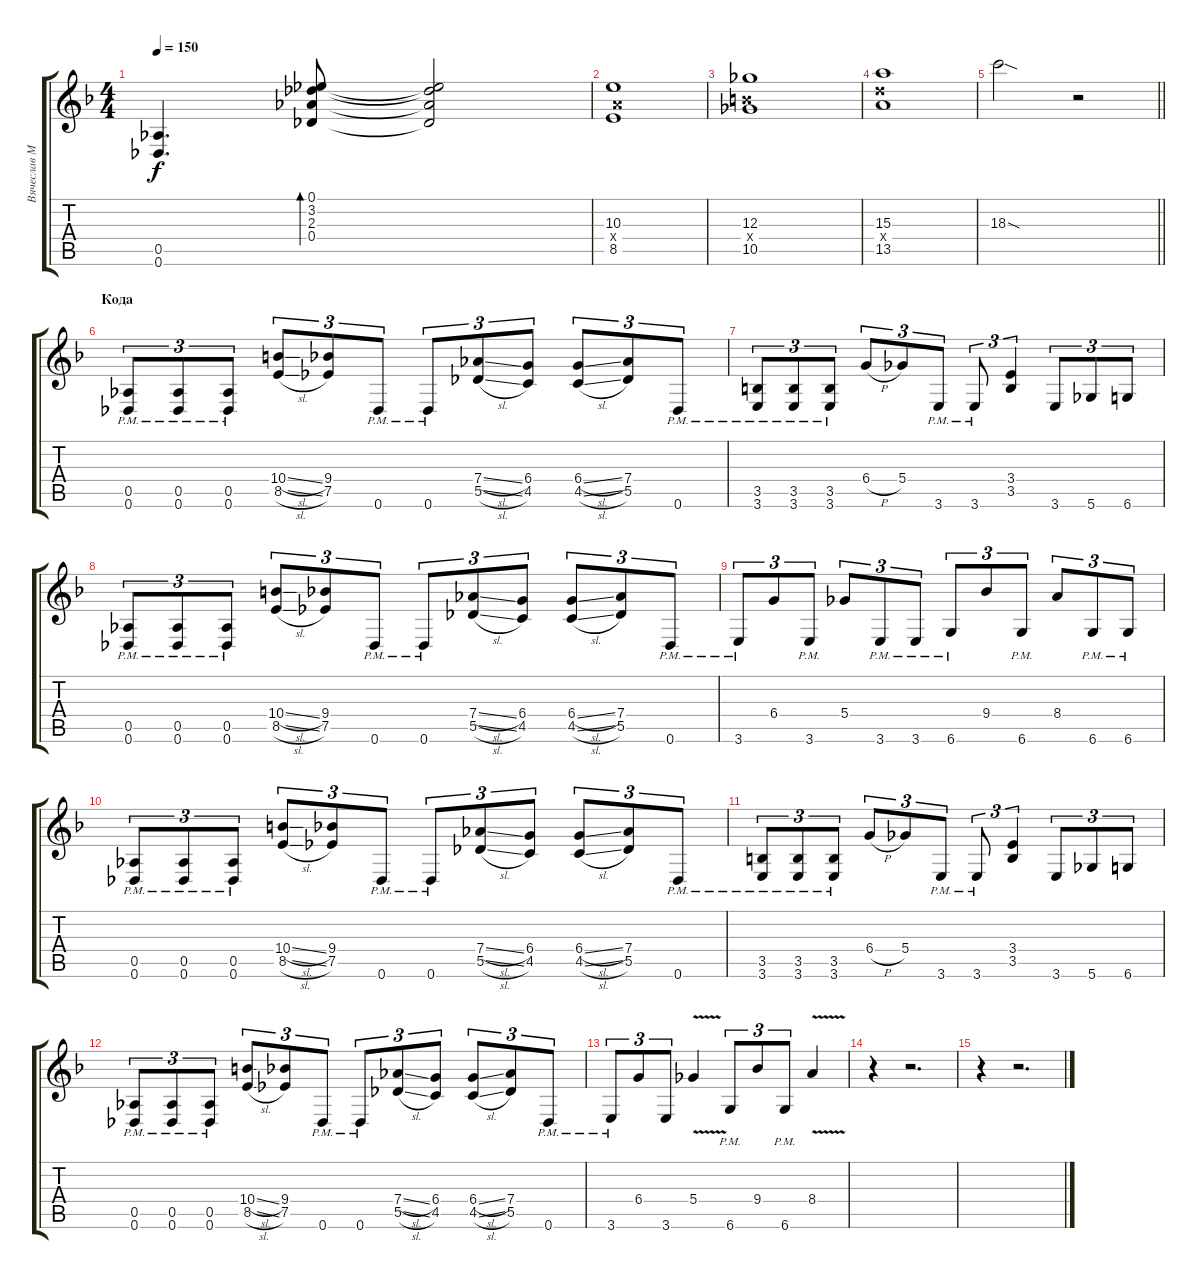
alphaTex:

\track ("Вячеслав Молчанов" "Вячеслав М") {instrument distortionguitar}
\staff {score tabs}
\tuning (Eb4 Bb3 Gb3 Db3 Ab2 Db2) {hide}
\ts (4 4)
\tempo 150
\clef g2
\ks dminor
(0.5 0.6).4{d dy f} (0.1 3.2 2.3 0.4).8{bd 60} (0.1{t} 3.2{t} 2.3{t} 0.4{t}).2 |
(10.3 8.4{x} 8.5).1 |
(12.3 10.4{x} 10.5).1 |
(15.3 13.4{x} 13.5).1 |
\barLineRight lightlight
18.3{sod}.2 r.2 |
\section ("" "Кода")
(0.5{pm} 0.6{pm}).8{tu (3 2)} (0.5{pm} 0.6{pm}).8{tu (3 2)} (0.5{pm} 0.6{pm}).8{tu (3 2)} (10.4{sl} 8.5{sl}).8{tu (3 2)} (9.4 7.5).8{tu (3 2)} 0.6{pm}.8{tu (3 2)} 0.6{pm}.8{tu (3 2)} (7.4{sl} 5.5{sl}).8{tu (3 2)} (6.4 4.5).8{tu (3 2)} (6.4{sl} 4.5{sl}).8{tu (3 2)} (7.4 5.5).8{tu (3 2)} 0.6{pm}.8{tu (3 2)} |
(3.5{pm} 3.6{pm}).8{tu (3 2)} (3.5{pm} 3.6{pm}).8{tu (3 2)} (3.5{pm} 3.6{pm}).8{tu (3 2)} 6.4{h}.8{tu (3 2)} 5.4.8{tu (3 2)} 3.6{pm}.8{tu (3 2)} 3.6{pm}.8{tu (3 2)} (3.4 3.5).4{tu (3 2)} 3.6.8{tu (3 2)} 5.6.8{tu (3 2)} 6.6.8{tu (3 2)} |
(0.5{pm} 0.6{pm}).8{tu (3 2)} (0.5{pm} 0.6{pm}).8{tu (3 2)} (0.5{pm} 0.6{pm}).8{tu (3 2)} (10.4{sl} 8.5{sl}).8{tu (3 2)} (9.4 7.5).8{tu (3 2)} 0.6{pm}.8{tu (3 2)} 0.6{pm}.8{tu (3 2)} (7.4{sl} 5.5{sl}).8{tu (3 2)} (6.4 4.5).8{tu (3 2)} (6.4{sl} 4.5{sl}).8{tu (3 2)} (7.4 5.5).8{tu (3 2)} 0.6{pm}.8{tu (3 2)} |
3.6{pm}.8{tu (3 2)} 6.4.8{tu (3 2)} 3.6{pm}.8{tu (3 2)} 5.4.8{tu (3 2)} 3.6{pm}.8{tu (3 2)} 3.6{pm}.8{tu (3 2)} 6.6{pm}.8{tu (3 2)} 9.4.8{tu (3 2)} 6.6{pm}.8{tu (3 2)} 8.4.8{tu (3 2)} 6.6{pm}.8{tu (3 2)} 6.6{pm}.8{tu (3 2)} |
(0.5{pm} 0.6{pm}).8{tu (3 2)} (0.5{pm} 0.6{pm}).8{tu (3 2)} (0.5{pm} 0.6{pm}).8{tu (3 2)} (10.4{sl} 8.5{sl}).8{tu (3 2)} (9.4 7.5).8{tu (3 2)} 0.6{pm}.8{tu (3 2)} 0.6{pm}.8{tu (3 2)} (7.4{sl} 5.5{sl}).8{tu (3 2)} (6.4 4.5).8{tu (3 2)} (6.4{sl} 4.5{sl}).8{tu (3 2)} (7.4 5.5).8{tu (3 2)} 0.6{pm}.8{tu (3 2)} |
(3.5{pm} 3.6{pm}).8{tu (3 2)} (3.5{pm} 3.6{pm}).8{tu (3 2)} (3.5{pm} 3.6{pm}).8{tu (3 2)} 6.4{h}.8{tu (3 2)} 5.4.8{tu (3 2)} 3.6{pm}.8{tu (3 2)} 3.6{pm}.8{tu (3 2)} (3.4 3.5).4{tu (3 2)} 3.6.8{tu (3 2)} 5.6.8{tu (3 2)} 6.6.8{tu (3 2)} |
(0.5{pm} 0.6{pm}).8{tu (3 2)} (0.5{pm} 0.6{pm}).8{tu (3 2)} (0.5{pm} 0.6{pm}).8{tu (3 2)} (10.4{sl} 8.5{sl}).8{tu (3 2)} (9.4 7.5).8{tu (3 2)} 0.6{pm}.8{tu (3 2)} 0.6{pm}.8{tu (3 2)} (7.4{sl} 5.5{sl}).8{tu (3 2)} (6.4 4.5).8{tu (3 2)} (6.4{sl} 4.5{sl}).8{tu (3 2)} (7.4 5.5).8{tu (3 2)} 0.6{pm}.8{tu (3 2)} |
3.6{pm}.8{tu (3 2)} 6.4.8{tu (3 2)} 3.6.8{tu (3 2)} 5.4{v}.4 6.6{pm}.8{tu (3 2)} 9.4.8{tu (3 2)} 6.6{pm}.8{tu (3 2)} 8.4{v}.4 |
r.4 r.2{d} |
r.4 r.2{d}
